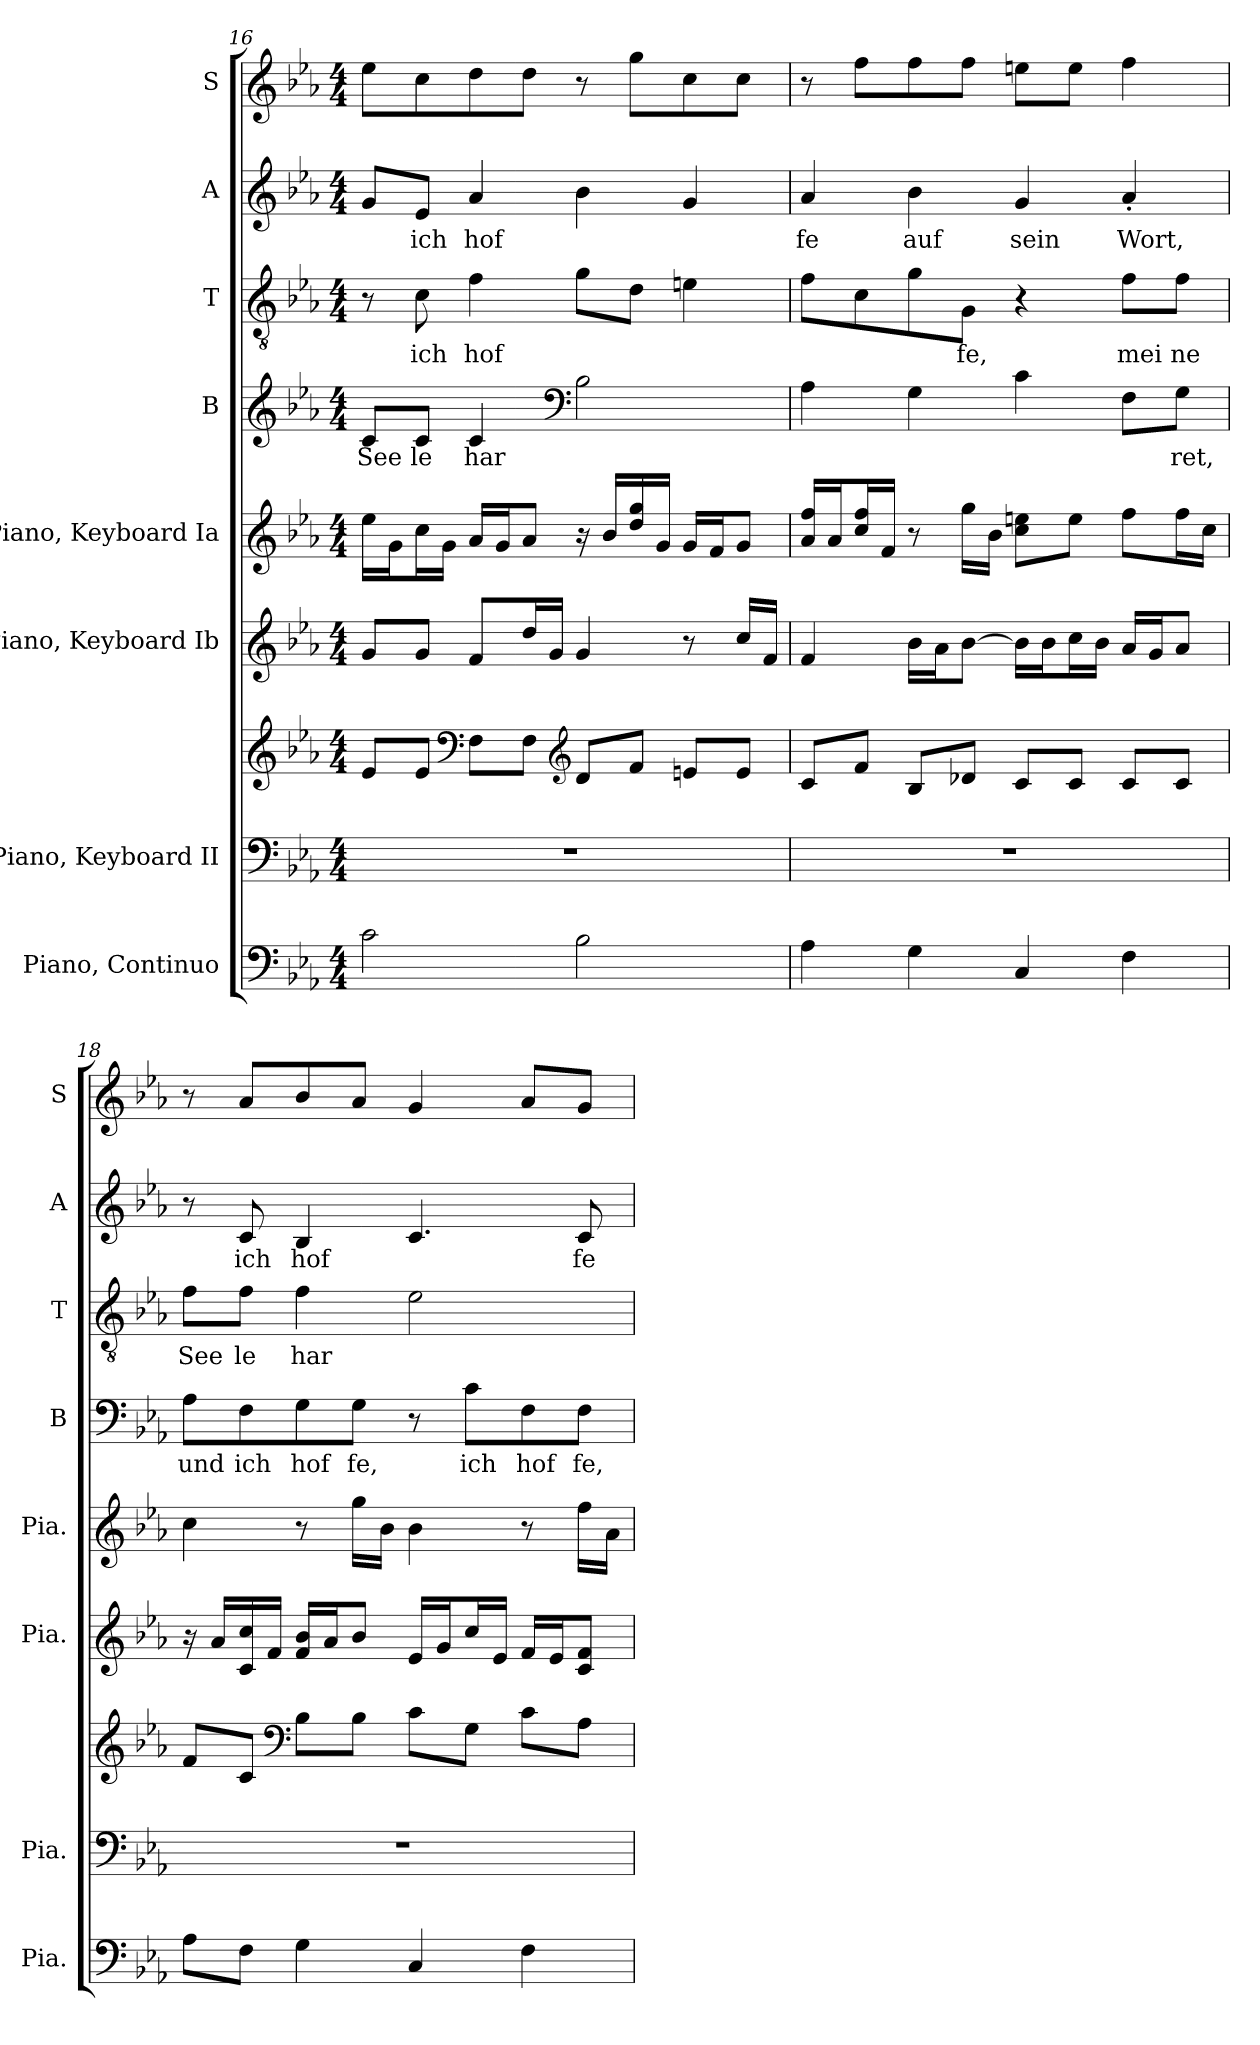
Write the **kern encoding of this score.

**kern	**kern	**kern	**text	**kern	**kern	**kern	**text	**kern	**text	**kern	**text	**kern
*part8	*part7	*part7	*part7	*part6	*part5	*part4	*part4	*part3	*part3	*part2	*part2	*part1
*staff9	*staff8	*staff7	*staff7	*staff6	*staff5	*staff4	*staff4	*staff3	*staff3	*staff2	*staff2	*staff1
*I"Piano, Continuo	*I"Piano, Keyboard II	*	*	*I"Piano, Keyboard Ib	*I"Piano, Keyboard Ia	*I"B	*	*I"T	*	*I"A	*	*I"S
*I'Pia.	*I'Pia.	*	*	*I'Pia.	*I'Pia.	*I'B	*	*I'T	*	*I'A	*	*I'S
*clefF4	*clefF4	*clefG2	*	*clefG2	*clefG2	*clefG2	*	*clefGv2	*	*clefG2	*	*clefG2
*k[b-e-a-]	*k[b-e-a-]	*k[b-e-a-]	*	*k[b-e-a-]	*k[b-e-a-]	*k[b-e-a-]	*	*k[b-e-a-]	*	*k[b-e-a-]	*	*k[b-e-a-]
*M4/4	*M4/4	*M4/4	*	*M4/4	*M4/4	*M4/4	*	*M4/4	*	*M4/4	*	*M4/4
=16	=16	=16	=16	=16	=16	=16	=16	=16	=16	=16	=16	=16
2c\	1r	8e-/L	.	8g/L	16ee-\LL	8c/L	See	8r	.	8g/L	.	8ee-\L
.	.	.	.	.	16g\J	.	.	.	.	.	.	.
.	.	8e-/J	.	8g/J	16cc\L	8c/J	le	8c\	ich	8e-/J	ich	8cc\
.	.	.	.	.	16g\JJ	.	.	.	.	.	.	.
*	*	*clefF4	*	*	*	*	*	*	*	*	*	*
.	.	8F\L	.	8f/L	16a-/LL	4c/	har	4f\	hof	4a-/	hof	8dd\
.	.	.	.	.	16g/J	.	.	.	.	.	.	.
.	.	8F\J	.	16dd/L	8a-/J	.	.	.	.	.	.	8dd\J
.	.	.	.	16g/JJ	.	.	.	.	.	.	.	.
*	*	*clefG2	*	*	*	*clefF4	*	*	*	*	*	*
2B-\	.	8d/L	.	4g/	16r	2B-\	.	8g\L	.	4b-\	.	8r
.	.	.	.	.	16b-/LL	.	.	.	.	.	.	.
.	.	8f/J	.	.	16dd/ 16gg/	.	.	8d\J	.	.	.	8gg\L
.	.	.	.	.	16g/JJ	.	.	.	.	.	.	.
.	.	8en/L	.	8r	16g/LL	.	.	4en\	.	4g/	.	8cc\
.	.	.	.	.	16f/J	.	.	.	.	.	.	.
.	.	8e/J	.	16cc/LL	8g/J	.	.	.	.	.	.	8cc\J
.	.	.	.	16f/JJ	.	.	.	.	.	.	.	.
=17	=17	=17	=17	=17	=17	=17	=17	=17	=17	=17	=17	=17
4A-\	1r	8c/L	.	4f/	16a-/ 16ff/LL	4A-\	.	8f\L	.	4a-/	fe	8r
.	.	.	.	.	16a-/J	.	.	.	.	.	.	.
.	.	8f/J	.	.	16cc/ 16ff/L	.	.	8c\	.	.	.	8ff\L
.	.	.	.	.	16f/JJ	.	.	.	.	.	.	.
4G\	.	8B-/L	.	16b-\LL	8r	4G\	.	8g\	.	4b-\	auf	8ff\
.	.	.	.	16a-\J	.	.	.	.	.	.	.	.
.	.	8d-X/J	.	[8b-\J	16gg\LL	.	.	8G\J	fe,	.	.	8ff\J
.	.	.	.	.	16b-\JJ	.	.	.	.	.	.	.
4C/	.	8c/L	.	16b-\LL]	8cc\ 8een\L	4c\	.	4r	.	4g/	sein	8een\L
.	.	.	.	16b-\J	.	.	.	.	.	.	.	.
.	.	8c/J	.	16cc\L	8ee\J	.	.	.	.	.	.	8ee\J
.	.	.	.	16b-\JJ	.	.	.	.	.	.	.	.
4F\	.	8c/L	.	16a-/LL	8ff\L	8F\L	.	8f\L	mei	4a-'/	Wort,	4ff\
.	.	.	.	16g/J	.	.	.	.	.	.	.	.
.	.	8c/J	.	8a-/J	16ff\L	8G\J	ret,	8f\J	ne	.	.	.
.	.	.	.	.	16cc\JJ	.	.	.	.	.	.	.
!!LO:LB:g=z
=18	=18	=18	=18	=18	=18	=18	=18	=18	=18	=18	=18	=18
8A-\L	1r	8f/L	.	16r	4cc\	8A-\L	und	8f\L	See	8r	.	8r
.	.	.	.	16a-/LL	.	.	.	.	.	.	.	.
8F\J	.	8c/J	.	16c/ 16cc/	.	8F\	ich	8f\J	le	8c/	ich	8a-/L
.	.	.	.	16f/JJ	.	.	.	.	.	.	.	.
*	*	*clefF4	*	*	*	*	*	*	*	*	*	*
4G\	.	8B-\L	.	16f/ 16b-/LL	8r	8G\	hof	4f\	har	4B-/	hof	8b-/
.	.	.	.	16a-/J	.	.	.	.	.	.	.	.
.	.	8B-\J	.	8b-/J	16gg\LL	8G\J	fe,	.	.	.	.	8a-/J
.	.	.	.	.	16b-\JJ	.	.	.	.	.	.	.
4C/	.	8c\L	.	16e-/LL	4b-\	8r	.	2e-\	.	4.c/	.	4g/
.	.	.	.	16g/J	.	.	.	.	.	.	.	.
.	.	8G\J	.	16cc/L	.	8c\L	ich	.	.	.	.	.
.	.	.	.	16e-/JJ	.	.	.	.	.	.	.	.
4F\	.	8c\L	.	16f/LL	8r	8F\	hof	.	.	.	.	8a-/L
.	.	.	.	16e-/J	.	.	.	.	.	.	.	.
.	.	8A-\J	.	8c/ 8f/J	16ff\LL	8F\J	fe,	.	.	8c/	fe	8g/J
.	.	.	.	.	16a-\JJ	.	.	.	.	.	.	.
=	=	=	=	=	=	=	=	=	=	=	=	=
*-	*-	*-	*-	*-	*-	*-	*-	*-	*-	*-	*-	*-
